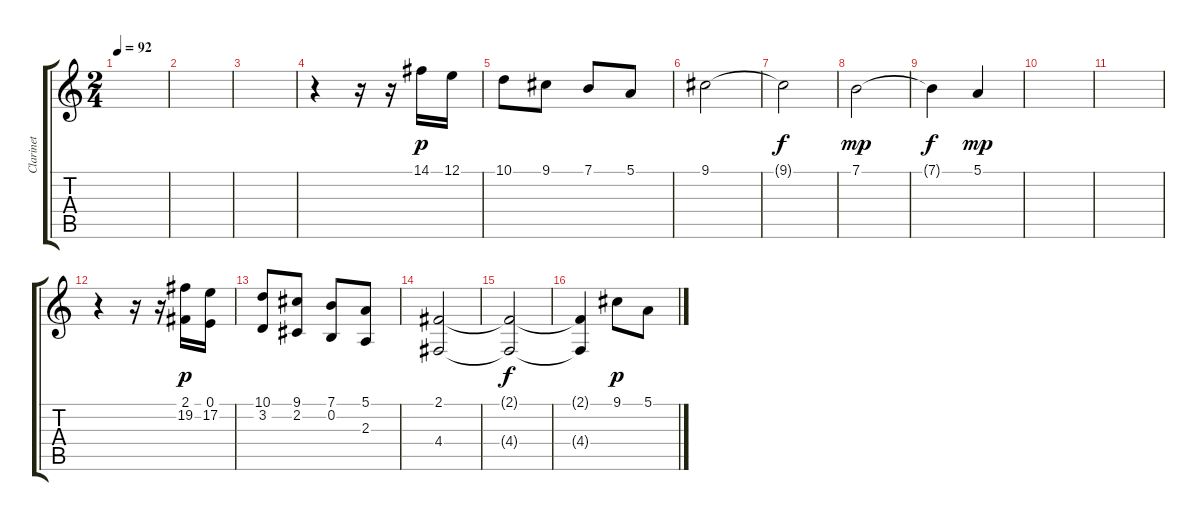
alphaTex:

\track ("Clarinet" "Clarinet") {instrument clarinet}
\staff {score tabs}
\tuning (E4 B3 G3 D3 A2 E2) {hide}
\ts (2 4)
\tempo 92
\clef g2
\ks c
|
|
|
r.4 r.16 r.16 14.1.16{dy p} 12.1.16 |
10.1.8 9.1.8 7.1.8 5.1.8 |
9.1.2 |
9.1{t}.2{dy f} |
7.1.2{dy mp} |
7.1{t}.4{dy f} 5.1.4{dy mp} |
|
|
r.4 r.16 r.16 (2.1 19.2).16{dy p} (0.1 17.2).16 |
(10.1 3.2).8 (9.1 2.2).8 (7.1 0.2).8 (5.1 2.3).8 |
(2.1 4.4).2 |
(2.1{t} 4.4{t}).2{dy f} |
(2.1{t} 4.4{t}).4 9.1.8{dy p} 5.1.8
